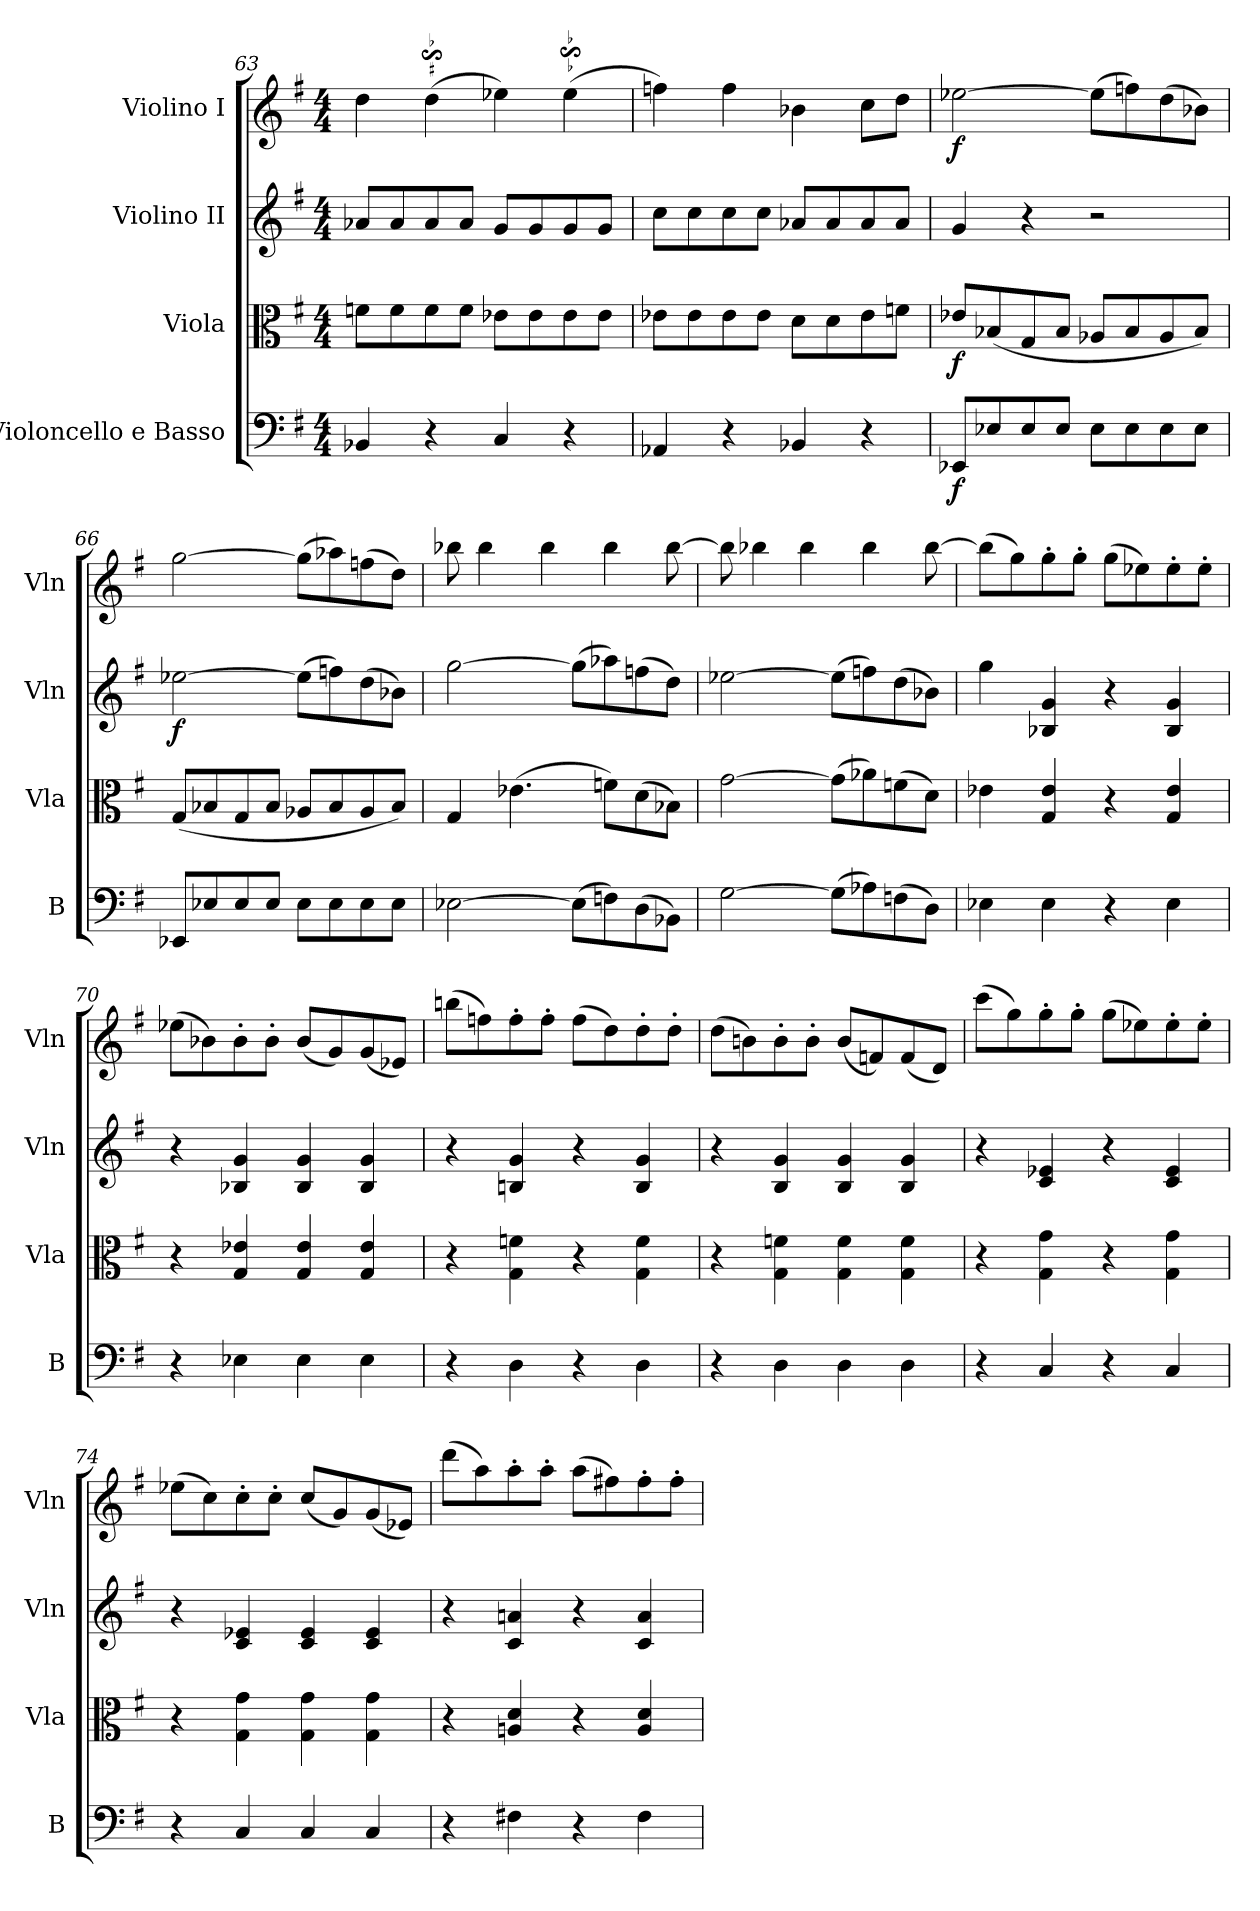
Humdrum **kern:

**kern	**dynam	**kern	**dynam	**kern	**dynam	**kern	**dynam
*part4	*part4	*part3	*part3	*part2	*part2	*part1	*part1
*staff4	*staff4	*staff3	*staff3	*staff2	*staff2	*staff1	*staff1
*I"Violoncello e Basso	*	*I"Viola	*	*I"Violino II	*	*I"Violino I	*
*I'B	*	*I'Vla	*	*I'Vln	*	*I'Vln	*
*clefF4	*	*clefC3	*	*clefG2	*	*clefG2	*
*k[f#]	*	*k[f#]	*	*k[f#]	*	*k[f#]	*
*G:	*	*G:	*	*G:	*	*G:	*
*M4/4	*	*M4/4	*	*M4/4	*	*M4/4	*
=63	=63	=63	=63	=63	=63	=63	=63
4BB-X	.	8fnL	.	8a-XL	.	4dd	.
.	.	8f	.	8a-	.	.	.
!	!	!	!	!	!	!LO:TURN:uacc=-	!
4r	.	8f	.	8a-	.	(4dds$sS	.
.	.	8fJ	.	8a-J	.	.	.
4C	.	8e-XL	.	8gL	.	4ee-X)	.
.	.	8e-	.	8g	.	.	.
4r	.	8e-	.	8g	.	(4ee-s$Ss	.
.	.	8e-J	.	8gJ	.	.	.
=64	=64	=64	=64	=64	=64	=64	=64
4AA-X	.	8e-XL	.	8ccL	.	4ffn)	.
.	.	8e-	.	8cc	.	.	.
4r	.	8e-	.	8cc	.	4ff	.
.	.	8e-J	.	8ccJ	.	.	.
4BB-X	.	8dL	.	8a-XL	.	4b-X	.
.	.	8d	.	8a-	.	.	.
4r	.	8e-	.	8a-	.	8ccL	.
.	.	8fnJ	.	8a-J	.	8ddJ	.
=65	=65	=65	=65	=65	=65	=65	=65
8EE-XL	f	8e-XL	f	4g	.	[2ee-X	f
8E-X	.	(8B-X	.	.	.	.	.
8E-	.	8G	.	4r	.	.	.
8E-J	.	8B-J	.	.	.	.	.
8E-L	.	8A-XL	.	2r	.	(8ee-L]	.
8E-	.	8B-	.	.	.	8ffn)	.
8E-	.	8A-	.	.	.	(8dd	.
8E-J	.	8B-J)	.	.	.	8b-XJ)	.
=66	=66	=66	=66	=66	=66	=66	=66
8EE-XL	.	(8GL	.	[2ee-X	f	[2gg	.
8E-X	.	8B-X	.	.	.	.	.
8E-	.	8G	.	.	.	.	.
8E-J	.	8B-J	.	.	.	.	.
8E-L	.	8A-XL	.	(8ee-L]	.	(8ggL]	.
8E-	.	8B-	.	8ffn)	.	8aa-X)	.
8E-	.	8A-	.	(8dd	.	(8ffn	.
8E-J	.	8B-J)	.	8b-XJ)	.	8ddJ)	.
=67	=67	=67	=67	=67	=67	=67	=67
[2E-X	.	4G	.	[2gg	.	8bb-X	.
.	.	.	.	.	.	4bb-	.
.	.	(4.e-X	.	.	.	.	.
.	.	.	.	.	.	4bb-	.
(8E-L]	.	.	.	(8ggL]	.	.	.
8Fn)	.	8fnL)	.	8aa-X)	.	4bb-	.
(8D	.	(8d	.	(8ffn	.	.	.
8BB-XJ)	.	8B-XJ)	.	8ddJ)	.	[8bb-	.
!!LO:PB:g=z
=68	=68	=68	=68	=68	=68	=68	=68
[2G	.	[2g	.	[2ee-X	.	8bb-]	.
.	.	.	.	.	.	4bb-	.
.	.	.	.	.	.	4bb-	.
(8GL]	.	(8gL]	.	(8ee-L]	.	.	.
8A-X)	.	8a-X)	.	8ffn)	.	4bb-	.
(8Fn	.	(8fn	.	(8dd	.	.	.
8DJ)	.	8dJ)	.	8b-XJ)	.	[8bb-	.
=69	=69	=69	=69	=69	=69	=69	=69
4E-X	.	4e-X	.	4gg	.	(8bb-L]	.
.	.	.	.	.	.	8gg)	.
4E-	.	4e- 4G	.	4g 4B-X	.	8gg'	.
.	.	.	.	.	.	8gg'J	.
4r	.	4r	.	4r	.	(8ggL	.
.	.	.	.	.	.	8ee-X)	.
4E-	.	4e- 4G	.	4g 4B-	.	8ee-'	.
.	.	.	.	.	.	8ee-'J	.
=70	=70	=70	=70	=70	=70	=70	=70
4r	.	4r	.	4r	.	(8ee-XL	.
.	.	.	.	.	.	8b-X)	.
4E-X	.	4e-X 4G	.	4g 4B-X	.	8b-'	.
.	.	.	.	.	.	8b-'J	.
4E-	.	4e- 4G	.	4g 4B-	.	(8b-L	.
.	.	.	.	.	.	8g)	.
4E-	.	4e- 4G	.	4g 4B-	.	(8g	.
.	.	.	.	.	.	8e-XJ)	.
=71	=71	=71	=71	=71	=71	=71	=71
4r	.	4r	.	4r	.	(8bbnL	.
.	.	.	.	.	.	8ffn)	.
4D	.	4fn 4G	.	4g 4Bn	.	8ff'	.
.	.	.	.	.	.	8ff'J	.
4r	.	4r	.	4r	.	(8ffL	.
.	.	.	.	.	.	8dd)	.
4D	.	4f 4G	.	4g 4B	.	8dd'	.
.	.	.	.	.	.	8dd'J	.
=72	=72	=72	=72	=72	=72	=72	=72
4r	.	4r	.	4r	.	(8ddL	.
.	.	.	.	.	.	8bn)	.
4D	.	4fn 4G	.	4g 4B	.	8b'	.
.	.	.	.	.	.	8b'J	.
4D	.	4f 4G	.	4g 4B	.	(8bL	.
.	.	.	.	.	.	8fn)	.
4D	.	4f 4G	.	4g 4B	.	(8f	.
.	.	.	.	.	.	8dJ)	.
=73	=73	=73	=73	=73	=73	=73	=73
4r	.	4r	.	4r	.	(8cccL	.
.	.	.	.	.	.	8gg)	.
4C	.	4g 4G	.	4e-X 4c	.	8gg'	.
.	.	.	.	.	.	8gg'J	.
4r	.	4r	.	4r	.	(8ggL	.
.	.	.	.	.	.	8ee-X)	.
4C	.	4g 4G	.	4e- 4c	.	8ee-'	.
.	.	.	.	.	.	8ee-'J	.
!!LO:LB:g=z
=74	=74	=74	=74	=74	=74	=74	=74
4r	.	4r	.	4r	.	(8ee-XL	.
.	.	.	.	.	.	8cc)	.
4C	.	4g 4G	.	4e-X 4c	.	8cc'	.
.	.	.	.	.	.	8cc'J	.
4C	.	4g 4G	.	4e- 4c	.	(8ccL	.
.	.	.	.	.	.	8g)	.
4C	.	4g 4G	.	4e- 4c	.	(8g	.
.	.	.	.	.	.	8e-XJ)	.
=75	=75	=75	=75	=75	=75	=75	=75
4r	.	4r	.	4r	.	(8dddL	.
.	.	.	.	.	.	8aa)	.
4F#X	.	4d 4An	.	4an 4c	.	8aa'	.
.	.	.	.	.	.	8aa'J	.
4r	.	4r	.	4r	.	(8aaL	.
.	.	.	.	.	.	8ff#X)	.
4F#	.	4d 4A	.	4a 4c	.	8ff#'	.
.	.	.	.	.	.	8ff#'J	.
=	=	=	=	=	=	=	=
*-	*-	*-	*-	*-	*-	*-	*-
